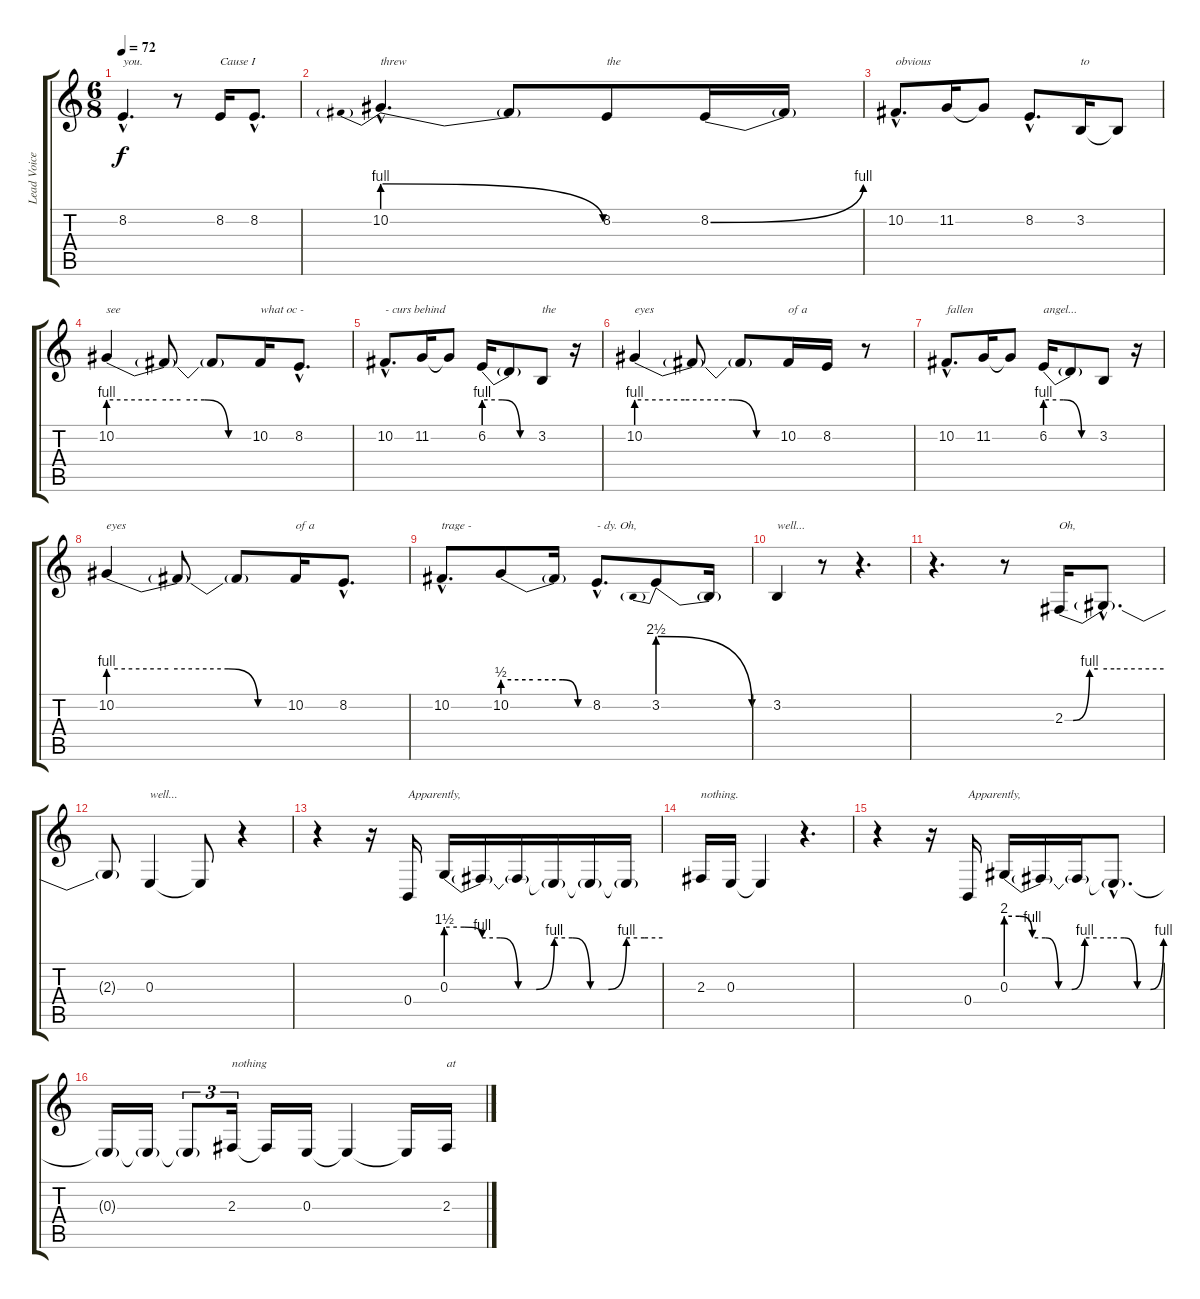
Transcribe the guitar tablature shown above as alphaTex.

\track ("Lead Voice" "Lead Voice") {instrument lead2sawtooth}
\staff {score tabs}
\tuning (Db4 Ab3 E3 B2 Gb2 Db2) {hide}
\ts (6 8)
\tempo 72
\clef g2
\ks c
8.2{hac}.4{d txt "you." dy f} r.8 8.2.16{txt "Cause I"} 8.2{hac}.8{d} |
10.2{be (prebendrelease 0 4 60 0) hac}.4{d txt "threw"} 10.2{t}.8 8.2.8{txt "the"} 8.2{be (bend 0 0 60 4)}.16 8.2{t}.16 |
10.2{hac}.8{d txt "obvious"} 11.2.16 11.2{t}.8 8.2{hac}.8{d} 3.2.16{txt "to"} 3.2{t}.8 |
10.2{be (custom 0 4 20 4 30 4 40 4 50 0 60 0)}.4{txt "see"} 10.2{t}.8 10.2{t}.8 10.2.16{txt "what oc -"} 8.2{hac}.8{d} |
10.2{hac}.8{d txt "- curs behind "} 11.2.16 11.2{t}.8 6.2{be (custom 0 4 20 4 40 0 60 0)}.16 6.2{t}.8 3.2.8{txt "the"} r.16 |
10.2{be (custom 0 4 20 4 40 4 50 0 60 0)}.4{txt "eyes"} 10.2{t}.8 10.2{t}.8 10.2.16{txt "of a"} 8.2.16 r.8 |
10.2{hac}.8{d txt "fallen"} 11.2.16 11.2{t}.8 6.2{be (custom 0 4 20 4 40 0 60 0)}.16{txt "angel..."} 6.2{t}.8 3.2.8 r.16 |
10.2{be (custom 0 4 20 4 40 4 50 0 60 0)}.4{txt "eyes"} 10.2{t}.8 10.2{t}.8 10.2.16{txt "of a"} 8.2{hac}.8{d} |
10.2{hac}.8{d txt "trage -"} 10.2{be (custom 0 2 20 2 40 2 50 0 60 0)}.8 10.2{t}.16 8.2{hac}.8{d txt "- dy. Oh,"} 3.2{be (prebendrelease 0 10 60 0)}.8 3.2{t}.16 |
3.2.4{txt "well..."} r.8 r.4{d} |
r.4{d} r.8 2.3{be (custom 0 0 5 0 15 4 20 4 30 4 60 4)}.16{txt "Oh,"} 2.3{hac t}.8{d} |
2.3{t}.8 0.3.4{txt "well..."} 0.3{t}.8 r.4 |
r.4 r.16 0.4.16{txt "Apparently,"} 0.3{be (custom 0 6 5 6 10 4 15 4 20 0 25 0 30 4 35 4 40 0 45 0 50 4 55 4 60 4)}.16 0.3{t}.16 0.3{t}.16 0.3{t}.16 0.3{t}.16 0.3{t}.16 |
2.3.16{txt "nothing."} 0.3.16 0.3{t}.4 r.4{d} |
r.4 r.16 0.4.16{txt "Apparently,"} 0.3{be (custom 0 8 5 8 10 4 15 4 20 0 25 0 30 4 40 4 45 4 50 0 55 0 60 4)}.16 0.3{t}.16 0.3{t}.16 0.3{hac t}.8{d} |
0.3{t}.16 0.3{t}.16 0.3{t}.8{tu (3 2)} 2.3.16{tu (3 2) txt "nothing"} 2.3{t}.16 0.3.16 0.3{t}.4 0.3{t}.16 2.3.16{txt "at"}
